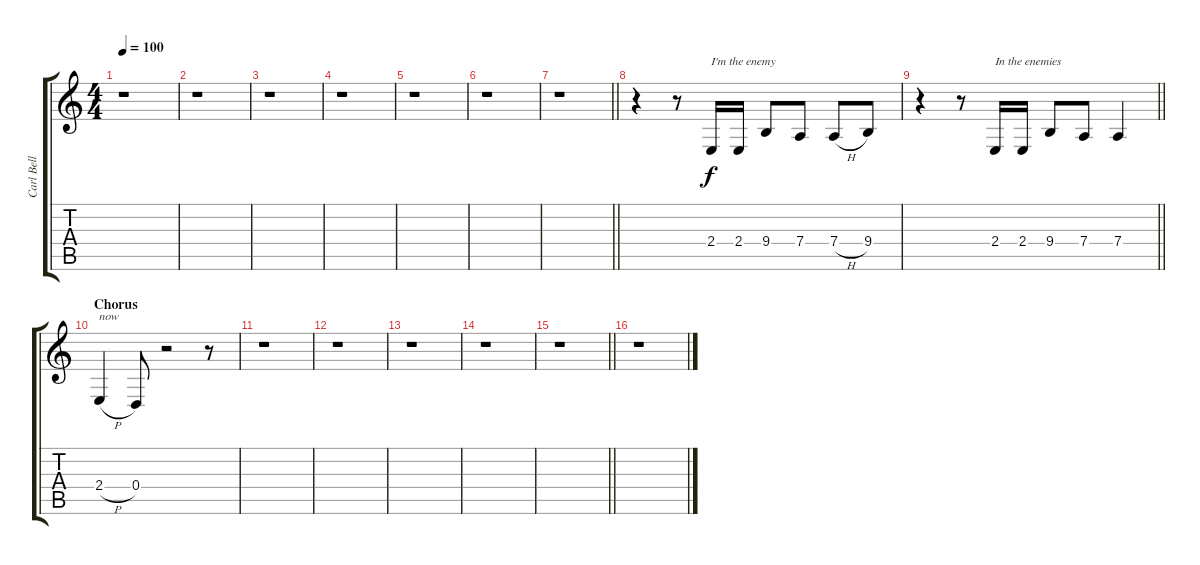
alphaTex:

\track ("Carl Bell (Backing Vocals)" "Carl Bell ") {instrument harmonica}
\staff {score tabs}
\tuning (E4 B3 G3 D3 A2 E2) {hide}
\ts (4 4)
\tempo 100
\clef g2
\ks c
r.1{dy f} |
r.1 |
r.1 |
r.1 |
r.1 |
r.1 |
\barLineRight lightlight
r.1 |
r.4 r.8 2.4.16{txt "I'm the enemy" volume 14 balance 2} 2.4.16 9.4.8 7.4.8 7.4{h}.8 9.4.8 |
\barLineRight lightlight
r.4 r.8 2.4.16{txt "In the enemies" balance 14} 2.4.16 9.4.8 7.4.8 7.4.4 |
\section ("" "Chorus")
2.4{h}.4{txt "now" volume 16 balance 8} 0.4.8 r.2 r.8 |
r.1 |
r.1 |
r.1 |
r.1 |
\barLineRight lightlight
r.1 |
r.1
